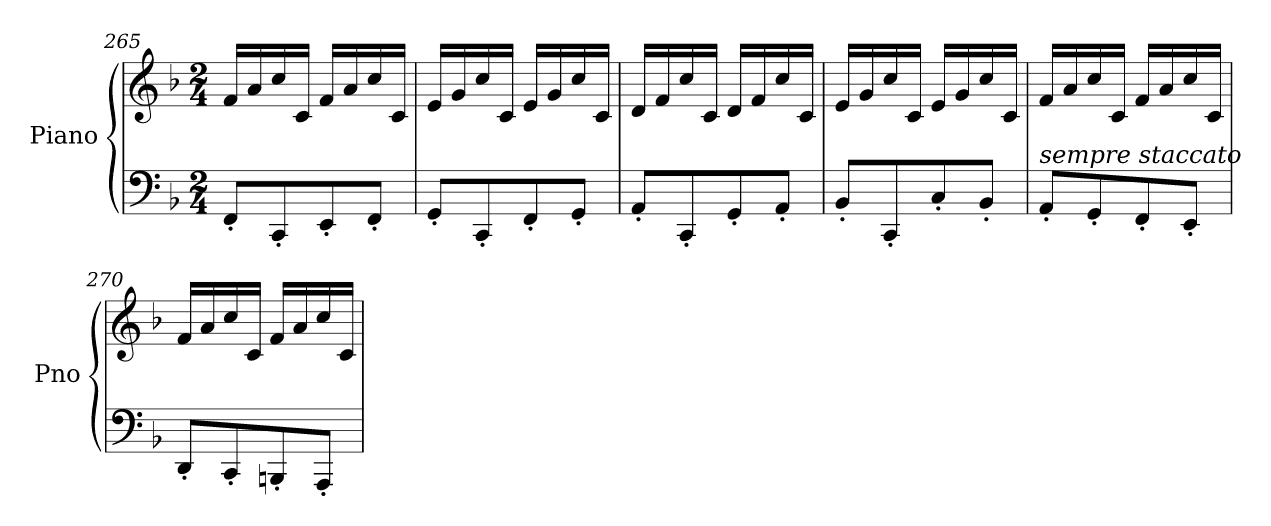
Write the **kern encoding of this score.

**kern	**kern
*part1	*part1
*staff2	*staff1
*I"Piano	*
*I'Pno	*
*clefF4	*clefG2
*k[b-]	*k[b-]
*M2/4	*M2/4
=265	=265
8FF'/L	16f/LL
.	16a/
8CC'/	16cc/
.	16c/JJ
8EE'/	16f/LL
.	16a/
8FF'/J	16cc/
.	16c/JJ
=266	=266
8GG'/L	16e/LL
.	16g/
8CC'/	16cc/
.	16c/JJ
8FF'/	16e/LL
.	16g/
8GG'/J	16cc/
.	16c/JJ
=267	=267
8AA'/L	16d/LL
.	16f/
8CC'/	16cc/
.	16c/JJ
8GG'/	16d/LL
.	16f/
8AA'/J	16cc/
.	16c/JJ
=268	=268
8BB-'/L	16e/LL
.	16g/
8CC'/	16cc/
.	16c/JJ
8C'/	16e/LL
.	16g/
8BB-'/J	16cc/
.	16c/JJ
!!LO:PB:g=z
=269	=269
!LO:TX:a:i:t=sempre staccato	!
8AA'/L	16f/LL
.	16a/
8GG'/	16cc/
.	16c/JJ
8FF'/	16f/LL
.	16a/
8EE'/J	16cc/
.	16c/JJ
=270	=270
8DD'/L	16f/LL
.	16a/
8CC'/	16cc/
.	16c/JJ
8BBBn'/	16f/LL
.	16a/
8AAA'/J	16cc/
.	16c/JJ
=	=
*-	*-
